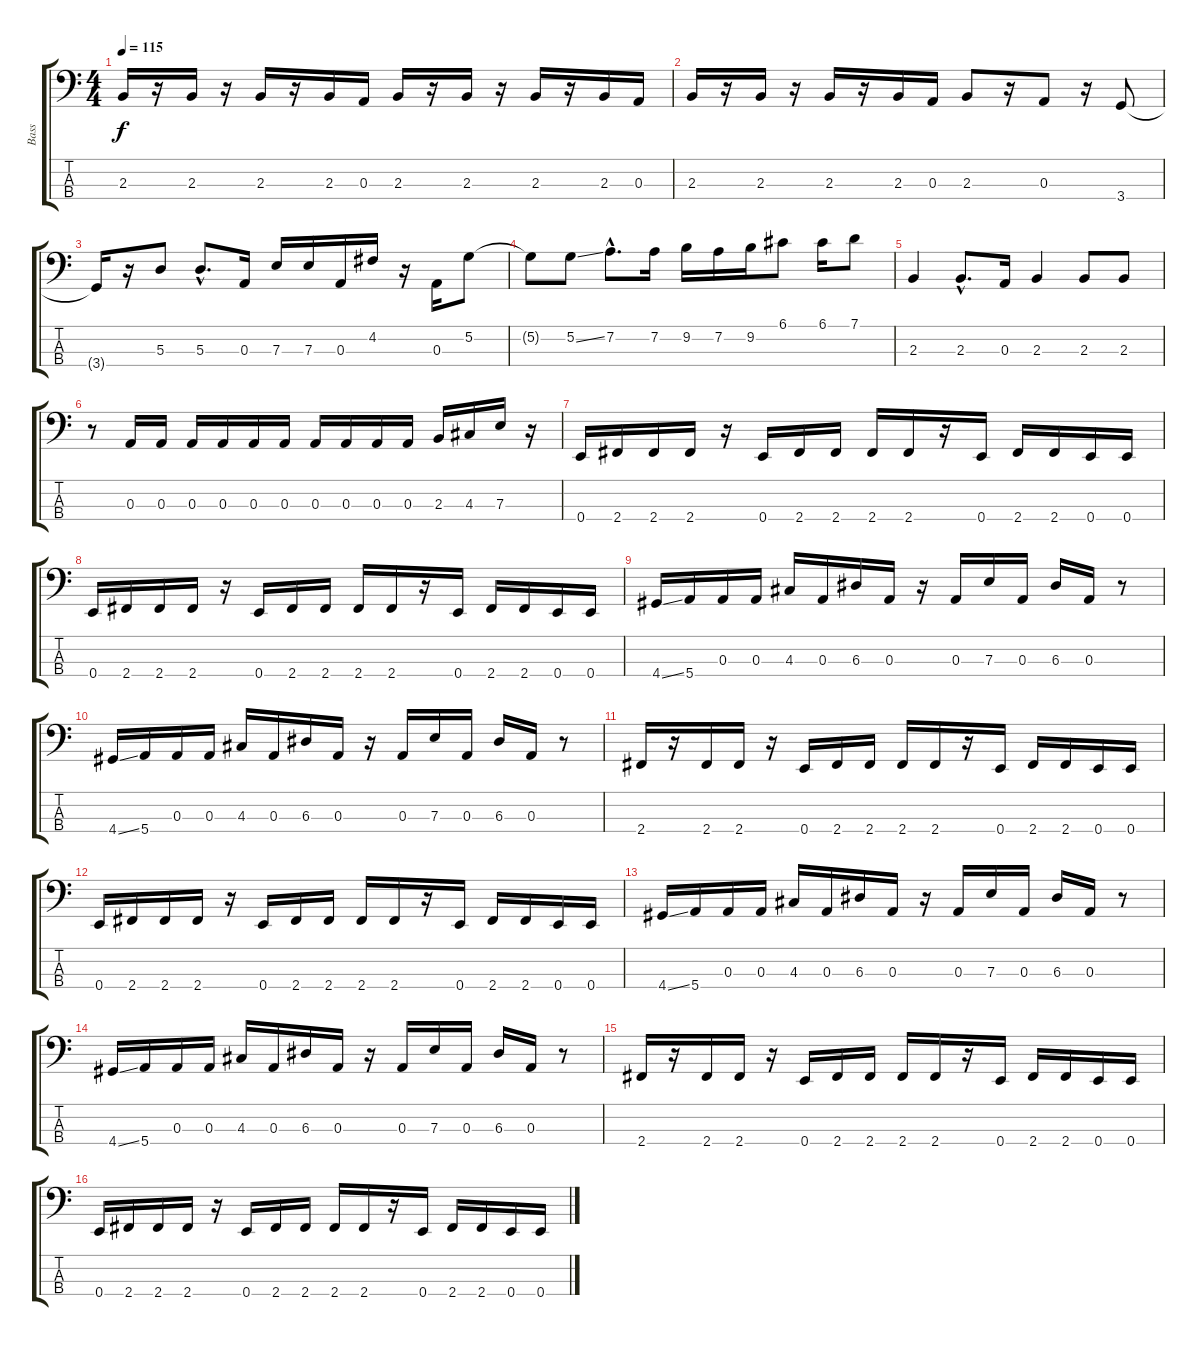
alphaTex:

\track ("Bass" "Bass") {instrument electricbassfinger}
\staff {score tabs}
\tuning (G2 D2 A1 E1) {hide}
\ts (4 4)
\tempo 115
\clef f4
\ks c
2.3.16{dy f} r.16 2.3.16 r.16 2.3.16 r.16 2.3.16 0.3.16 2.3.16 r.16 2.3.16 r.16 2.3.16 r.16 2.3.16 0.3.16 |
2.3.16 r.16 2.3.16 r.16 2.3.16 r.16 2.3.16 0.3.16 2.3.8 r.16 0.3.8 r.16 3.4.8 |
3.4{t}.16 r.16 5.3.8 5.3{hac}.8{d} 0.3.16 7.3.16 7.3.16 0.3.16 4.2.16 r.16 0.3.16 5.2.8 |
5.2{t}.8 5.2{ss}.8 7.2{hac}.8{d} 7.2.16 9.2.16 7.2.16 9.2.16 6.1.8 6.1.16 7.1.8 |
2.3.4 2.3{hac}.8{d} 0.3.16 2.3.4 2.3.8 2.3.8 |
r.8 0.3.16 0.3.16 0.3.16 0.3.16 0.3.16 0.3.16 0.3.16 0.3.16 0.3.16 0.3.16 2.3.16 4.3.16 7.3.16 r.16 |
0.4.16 2.4.16 2.4.16 2.4.16 r.16 0.4.16 2.4.16 2.4.16 2.4.16 2.4.16 r.16 0.4.16 2.4.16 2.4.16 0.4.16 0.4.16 |
0.4.16 2.4.16 2.4.16 2.4.16 r.16 0.4.16 2.4.16 2.4.16 2.4.16 2.4.16 r.16 0.4.16 2.4.16 2.4.16 0.4.16 0.4.16 |
4.4{ss}.16 5.4.16 0.3.16 0.3.16 4.3.16 0.3.16 6.3.16 0.3.16 r.16 0.3.16 7.3.16 0.3.16 6.3.16 0.3.16 r.8 |
4.4{ss}.16 5.4.16 0.3.16 0.3.16 4.3.16 0.3.16 6.3.16 0.3.16 r.16 0.3.16 7.3.16 0.3.16 6.3.16 0.3.16 r.8 |
2.4.16 r.16 2.4.16 2.4.16 r.16 0.4.16 2.4.16 2.4.16 2.4.16 2.4.16 r.16 0.4.16 2.4.16 2.4.16 0.4.16 0.4.16 |
0.4.16 2.4.16 2.4.16 2.4.16 r.16 0.4.16 2.4.16 2.4.16 2.4.16 2.4.16 r.16 0.4.16 2.4.16 2.4.16 0.4.16 0.4.16 |
4.4{ss}.16 5.4.16 0.3.16 0.3.16 4.3.16 0.3.16 6.3.16 0.3.16 r.16 0.3.16 7.3.16 0.3.16 6.3.16 0.3.16 r.8 |
4.4{ss}.16 5.4.16 0.3.16 0.3.16 4.3.16 0.3.16 6.3.16 0.3.16 r.16 0.3.16 7.3.16 0.3.16 6.3.16 0.3.16 r.8 |
2.4.16 r.16 2.4.16 2.4.16 r.16 0.4.16 2.4.16 2.4.16 2.4.16 2.4.16 r.16 0.4.16 2.4.16 2.4.16 0.4.16 0.4.16 |
0.4.16 2.4.16 2.4.16 2.4.16 r.16 0.4.16 2.4.16 2.4.16 2.4.16 2.4.16 r.16 0.4.16 2.4.16 2.4.16 0.4.16 0.4.16
